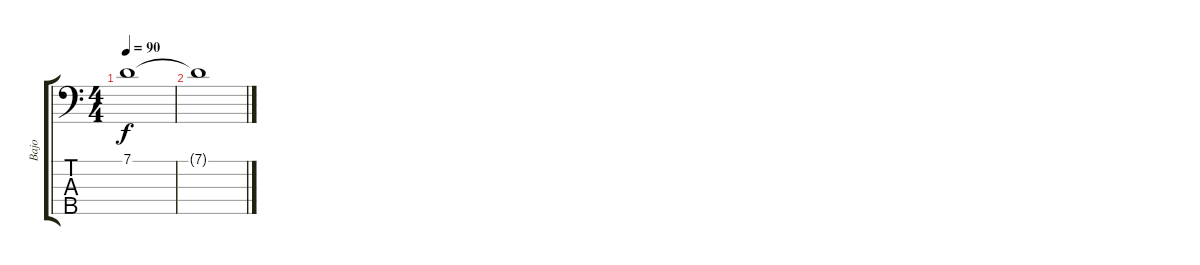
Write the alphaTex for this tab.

\track ("Bajo" "Bajo") {instrument electricbassfinger}
\staff {score tabs}
\tuning (G2 D2 A1 E1 B0) {hide}
\ts (4 4)
\tempo 90
\clef f4
\ks c
7.1.1{dy f volume 0} |
7.1{t}.1
